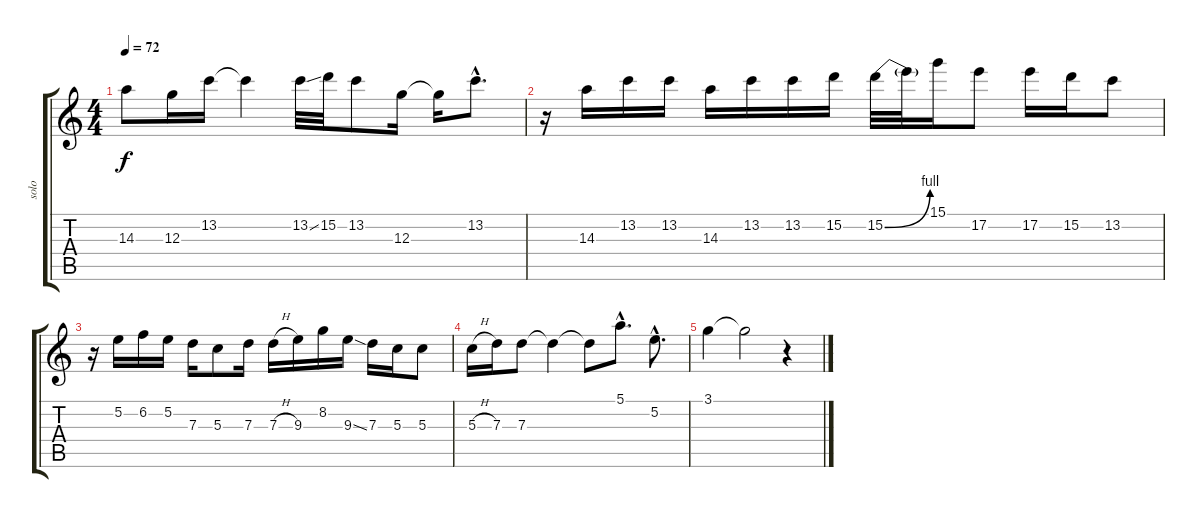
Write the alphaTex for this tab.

\track ("solo" "solo") {instrument overdrivenguitar}
\staff {score tabs}
\tuning (E4 B3 G3 D3 A2 E2) {hide}
\ts (4 4)
\tempo 72
\clef g2
\ks c
14.3.8{dy f} 12.3.16 13.2.16 13.2{t}.4 13.2{ss}.32 15.2.32 13.2.8 12.3.16 12.3{t}.16 13.2{hac}.8{d} |
r.16 14.3.16 13.2.16 13.2.16 14.3.16 13.2.16 13.2.16 15.2.16 15.2{be (bend 0 0 60 4)}.32 15.2{t}.32 15.1.16 17.2.8 17.2.16 15.2.16 13.2.8 |
r.16 5.2.16 6.2.16 5.2.16 7.3.16 5.3.8 7.3.16 7.3{h}.16 9.3.16 8.2.16 9.3{ss}.16 7.3.16 5.3.16 5.3.8 |
5.3{h}.16 7.3.16 7.3.8 7.3{t}.4 7.3{t}.8 5.1{hac}.8{d} 5.2{hac}.8{d} |
3.1.4 3.1{t}.2 r.4
